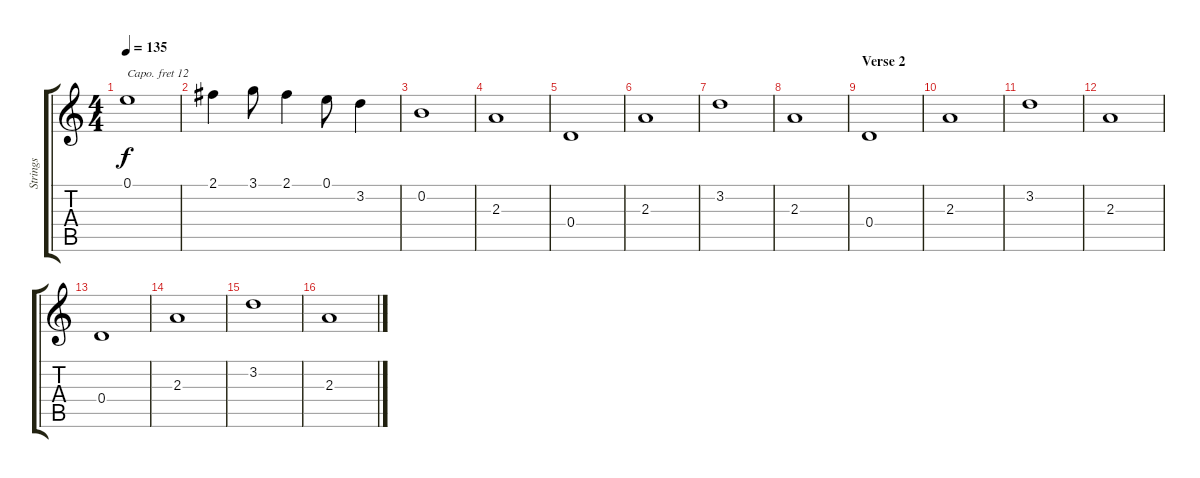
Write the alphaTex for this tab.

\track ("Strings" "Strings") {instrument stringensemble1}
\staff {score tabs}
\capo 12
\tuning (E4 B3 G3 D3 A2 E2) {hide}
\ts (4 4)
\tempo 135
\clef g2
\ks c
0.1.1{dy f} |
2.1.4 3.1.8 2.1.4 0.1.8 3.2.4 |
0.2.1 |
2.3.1 |
0.4.1 |
2.3.1 |
3.2.1 |
2.3.1 |
\section ("" "Verse 2")
0.4.1 |
2.3.1 |
3.2.1 |
2.3.1 |
0.4.1 |
2.3.1 |
3.2.1 |
2.3.1
